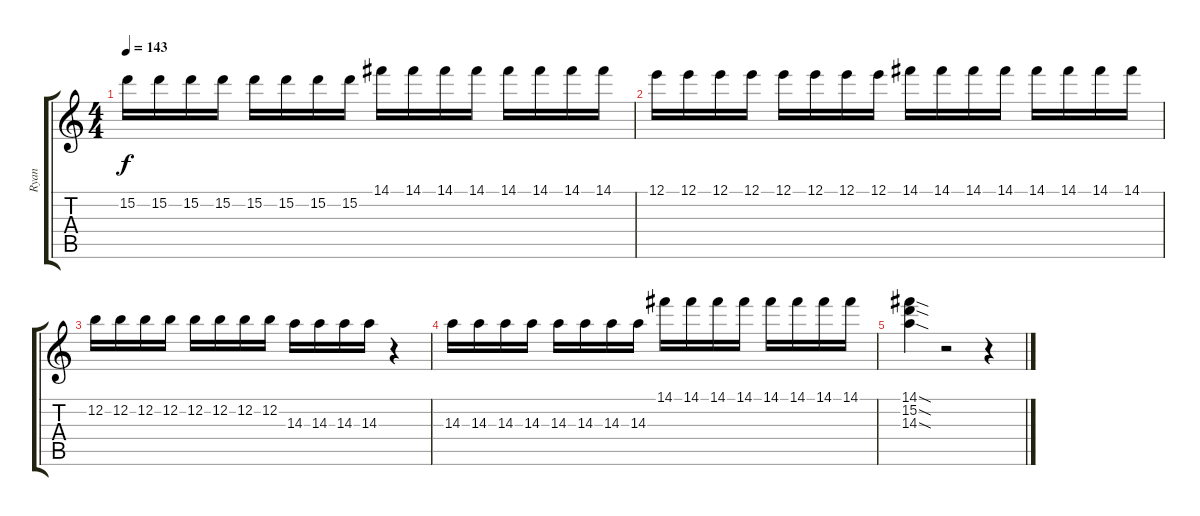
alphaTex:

\track ("Ryan" "Ryan") {instrument overdrivenguitar}
\staff {score tabs}
\tuning (E4 B3 G3 D3 A2 E2) {hide}
\ts (4 4)
\tempo 143
\clef g2
\ks c
15.2.16{dy f} 15.2.16 15.2.16 15.2.16 15.2.16 15.2.16 15.2.16 15.2.16 14.1.16 14.1.16 14.1.16 14.1.16 14.1.16 14.1.16 14.1.16 14.1.16 |
12.1.16 12.1.16 12.1.16 12.1.16 12.1.16 12.1.16 12.1.16 12.1.16 14.1.16 14.1.16 14.1.16 14.1.16 14.1.16 14.1.16 14.1.16 14.1.16 |
12.2.16 12.2.16 12.2.16 12.2.16 12.2.16 12.2.16 12.2.16 12.2.16 14.3.16 14.3.16 14.3.16 14.3.16 r.4 |
14.3.16 14.3.16 14.3.16 14.3.16 14.3.16 14.3.16 14.3.16 14.3.16 14.1.16 14.1.16 14.1.16 14.1.16 14.1.16 14.1.16 14.1.16 14.1.16 |
(14.1{sod} 15.2{sod} 14.3{sod}).4 r.2 r.4
